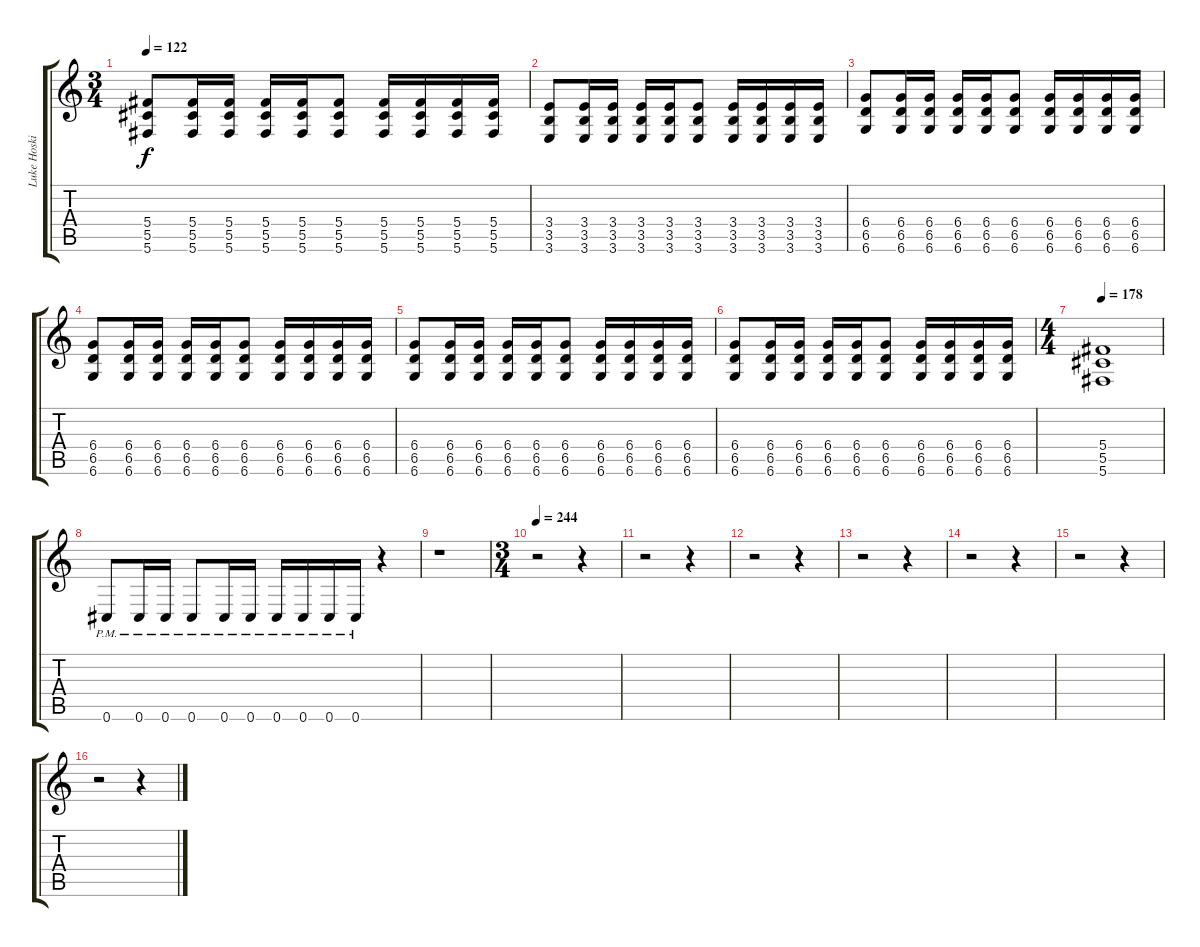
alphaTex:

\track ("Luke Hoskin" "Luke Hoski") {instrument overdrivenguitar}
\staff {score tabs}
\tuning (Eb4 Bb3 Gb3 Db3 Ab2 Db2) {hide}
\ts (3 4)
\tempo 122
\clef g2
\ks c
(5.4 5.5 5.6).8{dy f} (5.4 5.5 5.6).16 (5.4 5.5 5.6).16 (5.4 5.5 5.6).16 (5.4 5.5 5.6).16 (5.4 5.5 5.6).8 (5.4 5.5 5.6).16 (5.4 5.5 5.6).16 (5.4 5.5 5.6).16 (5.4 5.5 5.6).16 |
(3.4 3.5 3.6).8 (3.4 3.5 3.6).16 (3.4 3.5 3.6).16 (3.4 3.5 3.6).16 (3.4 3.5 3.6).16 (3.4 3.5 3.6).8 (3.4 3.5 3.6).16 (3.4 3.5 3.6).16 (3.4 3.5 3.6).16 (3.4 3.5 3.6).16 |
(6.4 6.5 6.6).8 (6.4 6.5 6.6).16 (6.4 6.5 6.6).16 (6.4 6.5 6.6).16 (6.4 6.5 6.6).16 (6.4 6.5 6.6).8 (6.4 6.5 6.6).16 (6.4 6.5 6.6).16 (6.4 6.5 6.6).16 (6.4 6.5 6.6).16 |
(6.4 6.5 6.6).8 (6.4 6.5 6.6).16 (6.4 6.5 6.6).16 (6.4 6.5 6.6).16 (6.4 6.5 6.6).16 (6.4 6.5 6.6).8 (6.4 6.5 6.6).16 (6.4 6.5 6.6).16 (6.4 6.5 6.6).16 (6.4 6.5 6.6).16 |
(6.4 6.5 6.6).8 (6.4 6.5 6.6).16 (6.4 6.5 6.6).16 (6.4 6.5 6.6).16 (6.4 6.5 6.6).16 (6.4 6.5 6.6).8 (6.4 6.5 6.6).16 (6.4 6.5 6.6).16 (6.4 6.5 6.6).16 (6.4 6.5 6.6).16 |
(6.4 6.5 6.6).8 (6.4 6.5 6.6).16 (6.4 6.5 6.6).16 (6.4 6.5 6.6).16 (6.4 6.5 6.6).16 (6.4 6.5 6.6).8 (6.4 6.5 6.6).16 (6.4 6.5 6.6).16 (6.4 6.5 6.6).16 (6.4 6.5 6.6).16 |
\ts (4 4)
\tempo 178
(5.4 5.5 5.6).1 |
0.6{pm}.8 0.6{pm}.16 0.6{pm}.16 0.6{pm}.8 0.6{pm}.16 0.6{pm}.16 0.6{pm}.16 0.6{pm}.16 0.6{pm}.16 0.6{pm}.16 r.4 |
r.1 |
\ts (3 4)
\tempo 244
r.2 r.4 |
r.2 r.4 |
r.2 r.4 |
r.2 r.4 |
r.2 r.4 |
r.2 r.4 |
r.2 r.4
